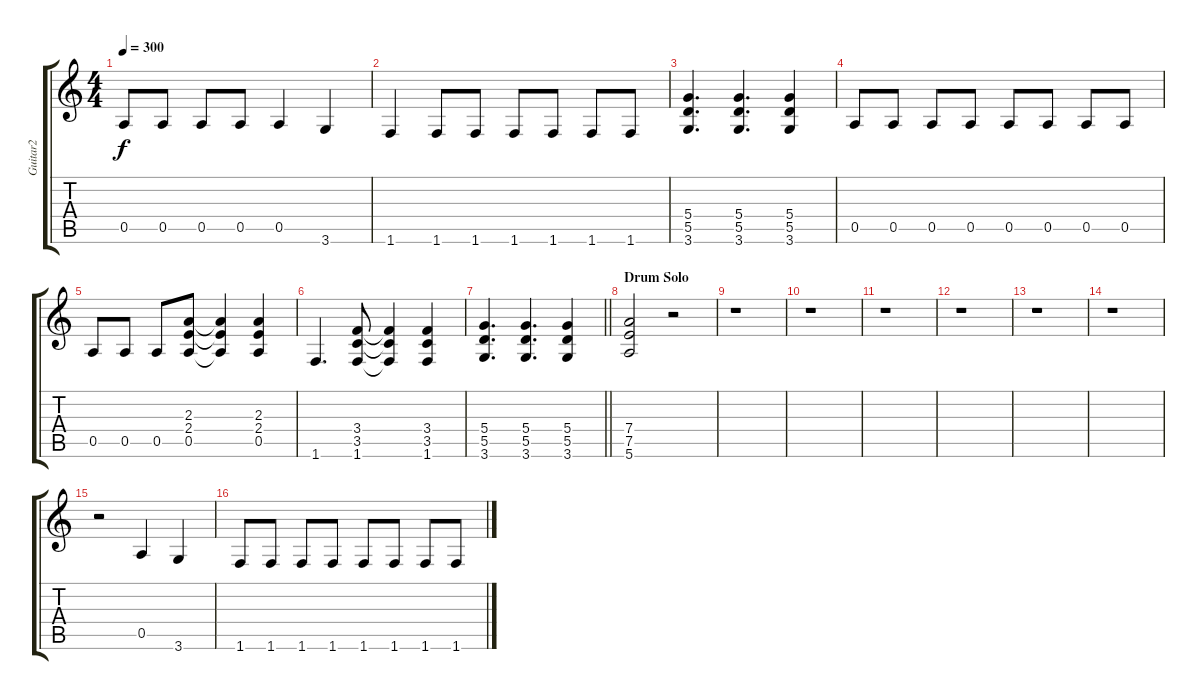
\track ("Guitar2" "Guitar2") {instrument overdrivenguitar}
\staff {score tabs}
\tuning (E4 B3 G3 D3 A2 E2) {hide}
\ts (4 4)
\tempo 300
\clef g2
\ks c
0.5.8{dy f} 0.5.8 0.5.8 0.5.8 0.5.4 3.6.4 |
1.6.4 1.6.8 1.6.8 1.6.8 1.6.8 1.6.8 1.6.8 |
(5.4 5.5 3.6).4{d} (5.4 5.5 3.6).4{d} (5.4 5.5 3.6).4 |
0.5.8 0.5.8 0.5.8 0.5.8 0.5.8 0.5.8 0.5.8 0.5.8 |
0.5.8 0.5.8 0.5.8 (2.3 2.4 0.5).8 (2.3{t} 2.4{t} 0.5{t}).4 (2.3 2.4 0.5).4 |
1.6.4{d} (3.4 3.5 1.6).8 (3.4{t} 3.5{t} 1.6{t}).4 (3.4 3.5 1.6).4 |
\barLineRight lightlight
(5.4 5.5 3.6).4{d} (5.4 5.5 3.6).4{d} (5.4 5.5 3.6).4 |
\section ("" "Drum Solo")
(7.4 7.5 5.6).2 r.2 |
r.1 |
r.1 |
r.1 |
r.1 |
r.1 |
r.1 |
r.2 0.5.4 3.6.4 |
1.6.8 1.6.8 1.6.8 1.6.8 1.6.8 1.6.8 1.6.8 1.6.8
